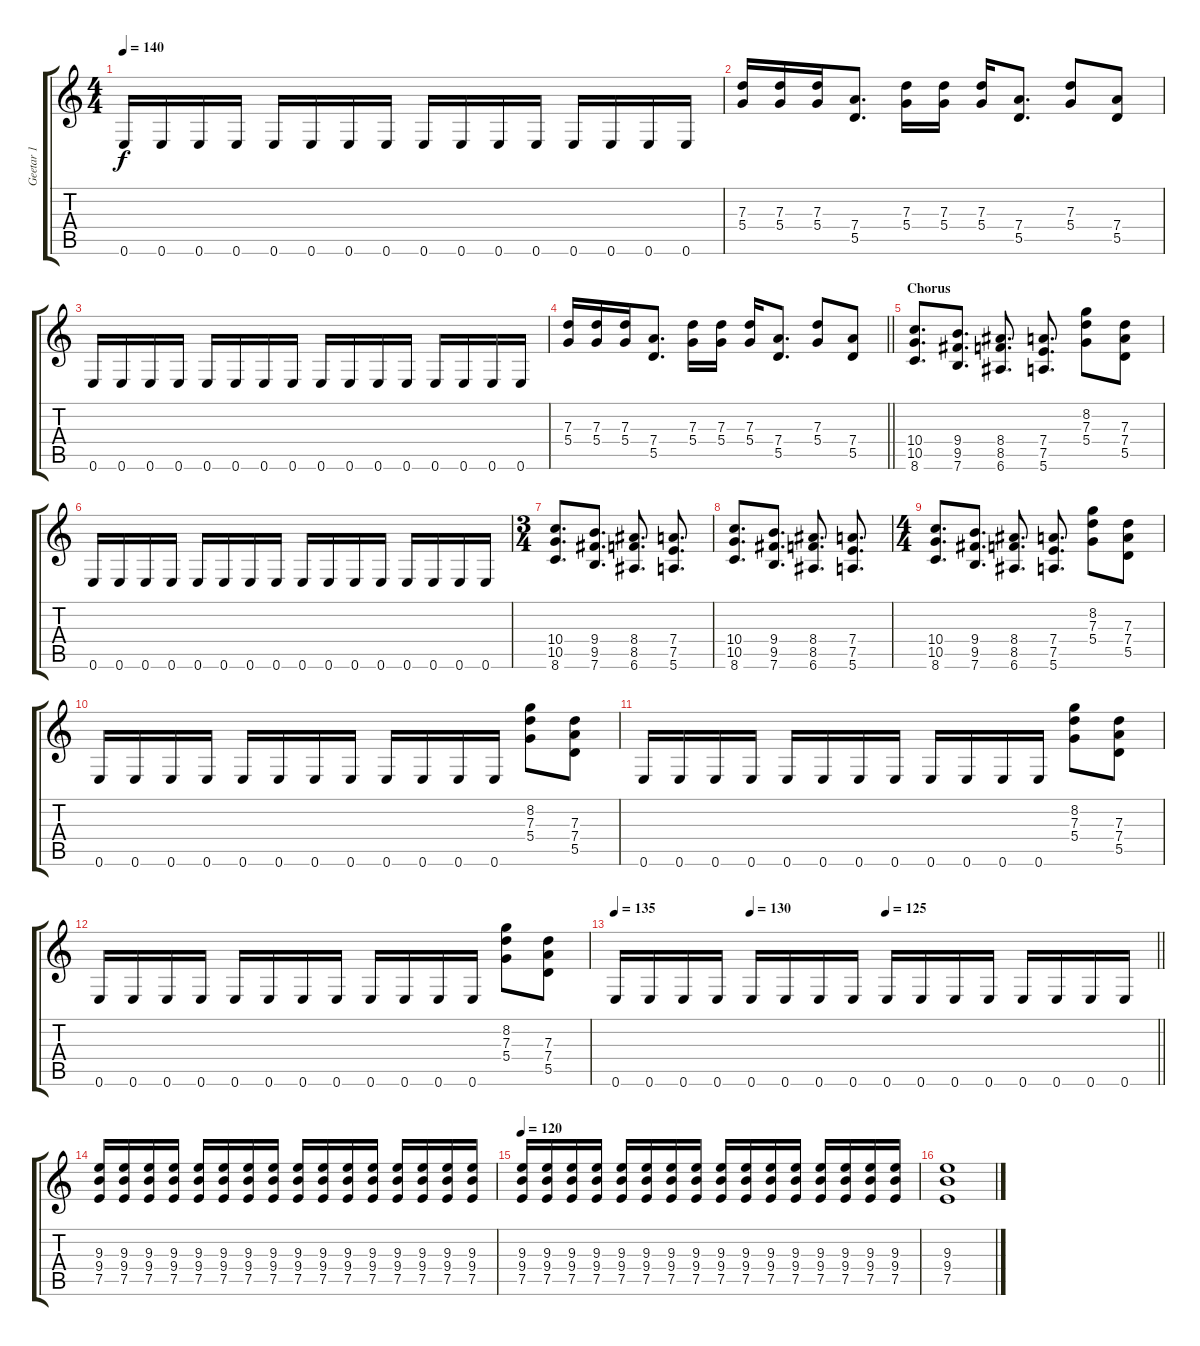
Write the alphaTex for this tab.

\track ("Geetar 1" "Geetar 1") {instrument distortionguitar}
\staff {score tabs}
\tuning (E4 B3 G3 D3 A2 E2) {hide}
\ts (4 4)
\tempo 140
\clef g2
\ks c
0.6.16{dy f} 0.6.16 0.6.16 0.6.16 0.6.16 0.6.16 0.6.16 0.6.16 0.6.16 0.6.16 0.6.16 0.6.16 0.6.16 0.6.16 0.6.16 0.6.16 |
(7.3 5.4).16 (7.3 5.4).16 (7.3 5.4).16 (7.4 5.5).8{d} (7.3 5.4).16 (7.3 5.4).16 (7.3 5.4).16 (7.4 5.5).8{d} (7.3 5.4).8 (7.4 5.5).8 |
0.6.16 0.6.16 0.6.16 0.6.16 0.6.16 0.6.16 0.6.16 0.6.16 0.6.16 0.6.16 0.6.16 0.6.16 0.6.16 0.6.16 0.6.16 0.6.16 |
\barLineRight lightlight
(7.3 5.4).16 (7.3 5.4).16 (7.3 5.4).16 (7.4 5.5).8{d} (7.3 5.4).16 (7.3 5.4).16 (7.3 5.4).16 (7.4 5.5).8{d} (7.3 5.4).8 (7.4 5.5).8 |
\section ("" "Chorus")
(10.4 10.5 8.6).8{d} (9.4 9.5 7.6).8{d} (8.4 8.5 6.6).8{d} (7.4 7.5 5.6).8{d} (8.2 7.3 5.4).8 (7.3 7.4 5.5).8 |
0.6.16 0.6.16 0.6.16 0.6.16 0.6.16 0.6.16 0.6.16 0.6.16 0.6.16 0.6.16 0.6.16 0.6.16 0.6.16 0.6.16 0.6.16 0.6.16 |
\ts (3 4)
(10.4 10.5 8.6).8{d} (9.4 9.5 7.6).8{d} (8.4 8.5 6.6).8{d} (7.4 7.5 5.6).8{d} |
(10.4 10.5 8.6).8{d} (9.4 9.5 7.6).8{d} (8.4 8.5 6.6).8{d} (7.4 7.5 5.6).8{d} |
\ts (4 4)
(10.4 10.5 8.6).8{d} (9.4 9.5 7.6).8{d} (8.4 8.5 6.6).8{d} (7.4 7.5 5.6).8{d} (8.2 7.3 5.4).8 (7.3 7.4 5.5).8 |
0.6.16 0.6.16 0.6.16 0.6.16 0.6.16 0.6.16 0.6.16 0.6.16 0.6.16 0.6.16 0.6.16 0.6.16 (8.2 7.3 5.4).8 (7.3 7.4 5.5).8 |
0.6.16 0.6.16 0.6.16 0.6.16 0.6.16 0.6.16 0.6.16 0.6.16 0.6.16 0.6.16 0.6.16 0.6.16 (8.2 7.3 5.4).8 (7.3 7.4 5.5).8 |
0.6.16 0.6.16 0.6.16 0.6.16 0.6.16 0.6.16 0.6.16 0.6.16 0.6.16 0.6.16 0.6.16 0.6.16 (8.2 7.3 5.4).8 (7.3 7.4 5.5).8 |
\tempo 135
\tempo (130 0.25)
\tempo (125 0.5)
\barLineRight lightlight
0.6.16 0.6.16 0.6.16 0.6.16 0.6.16 0.6.16 0.6.16 0.6.16 0.6.16 0.6.16 0.6.16 0.6.16 0.6.16 0.6.16 0.6.16 0.6.16 |
(9.3 9.4 7.5).16 (9.3 9.4 7.5).16 (9.3 9.4 7.5).16 (9.3 9.4 7.5).16 (9.3 9.4 7.5).16 (9.3 9.4 7.5).16 (9.3 9.4 7.5).16 (9.3 9.4 7.5).16 (9.3 9.4 7.5).16 (9.3 9.4 7.5).16 (9.3 9.4 7.5).16 (9.3 9.4 7.5).16 (9.3 9.4 7.5).16 (9.3 9.4 7.5).16 (9.3 9.4 7.5).16 (9.3 9.4 7.5).16 |
\tempo 120
(9.3 9.4 7.5).16 (9.3 9.4 7.5).16 (9.3 9.4 7.5).16 (9.3 9.4 7.5).16 (9.3 9.4 7.5).16 (9.3 9.4 7.5).16 (9.3 9.4 7.5).16 (9.3 9.4 7.5).16 (9.3 9.4 7.5).16 (9.3 9.4 7.5).16 (9.3 9.4 7.5).16 (9.3 9.4 7.5).16 (9.3 9.4 7.5).16 (9.3 9.4 7.5).16 (9.3 9.4 7.5).16 (9.3 9.4 7.5).16 |
(9.3 9.4 7.5).1
